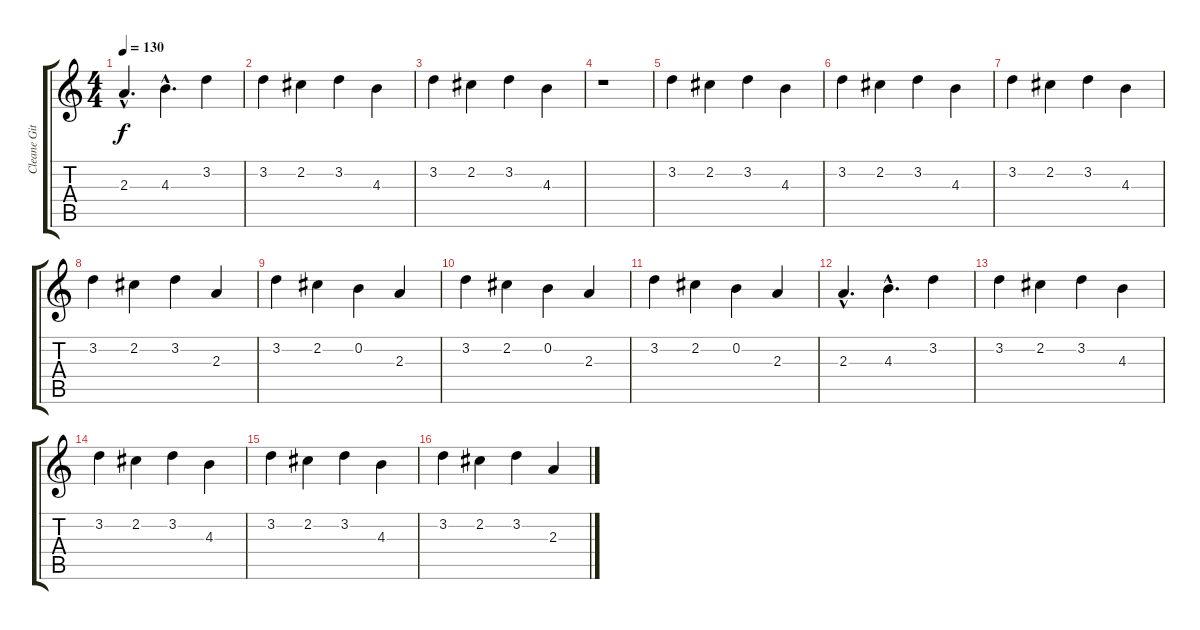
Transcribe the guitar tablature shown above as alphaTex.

\track ("Cleane Gitarre" "Cleane Git") {instrument electricguitarclean}
\staff {score tabs}
\tuning (E4 B3 G3 D3 A2 E2) {hide}
\ts (4 4)
\tempo 130
\clef g2
\ks c
2.3{hac}.4{d dy f} 4.3{hac}.4{d} 3.2.4 |
3.2.4 2.2.4 3.2.4 4.3.4 |
3.2.4 2.2.4 3.2.4 4.3.4 |
r.1 |
3.2.4 2.2.4 3.2.4 4.3.4 |
3.2.4 2.2.4 3.2.4 4.3.4 |
3.2.4 2.2.4 3.2.4 4.3.4 |
3.2.4 2.2.4 3.2.4 2.3.4 |
3.2.4 2.2.4 0.2.4 2.3.4 |
3.2.4 2.2.4 0.2.4 2.3.4 |
3.2.4 2.2.4 0.2.4 2.3.4 |
2.3{hac}.4{d} 4.3{hac}.4{d} 3.2.4 |
3.2.4 2.2.4 3.2.4 4.3.4 |
3.2.4 2.2.4 3.2.4 4.3.4 |
3.2.4 2.2.4 3.2.4 4.3.4 |
3.2.4 2.2.4 3.2.4 2.3.4
